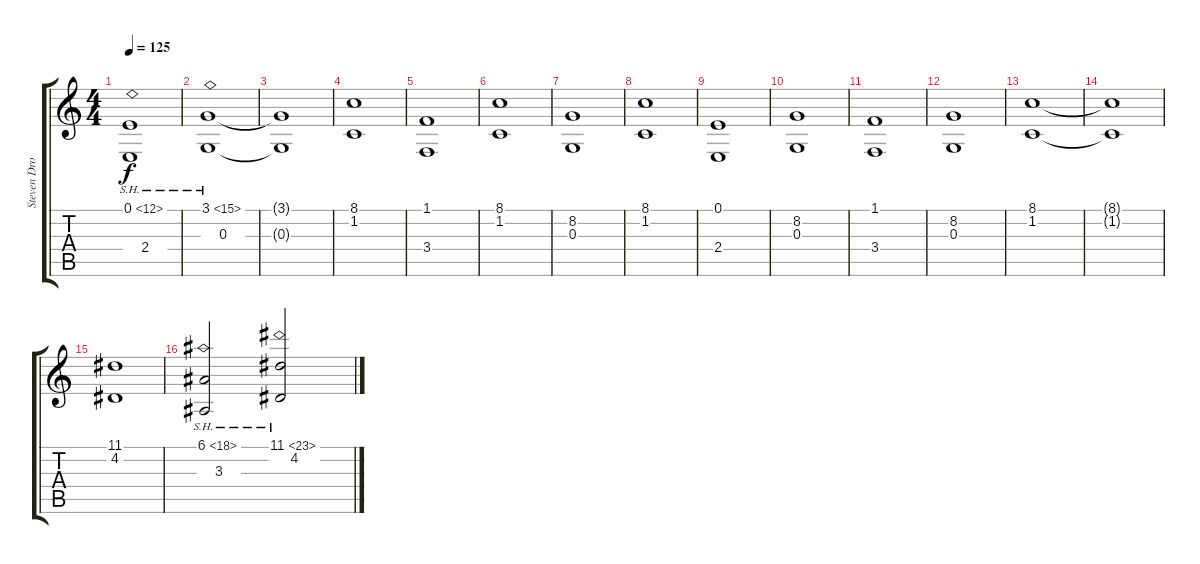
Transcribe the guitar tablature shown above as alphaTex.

\track ("Steven Drozd (Strings)" "Steven Dro") {instrument stringensemble1}
\staff {score tabs}
\tuning (E4 B3 G3 D3 A2 E2) {hide}
\ts (4 4)
\tempo 125
\clef g2
\ks c
(0.1{sh 12} 2.4).1{dy f} |
(3.1{sh 12} 0.3).1 |
(3.1{t} 0.3{t}).1 |
(8.1 1.2).1 |
(1.1 3.4).1 |
(8.1 1.2).1 |
(8.2 0.3).1 |
(8.1 1.2).1 |
(0.1 2.4).1 |
(8.2 0.3).1 |
(1.1 3.4).1 |
(8.2 0.3).1 |
(8.1 1.2).1 |
(8.1{t} 1.2{t}).1 |
(11.1 4.2).1{instrument stringensemble2} |
(6.1{sh 12} 3.3).2{instrument stringensemble1} (11.1{sh 12} 4.2).2
